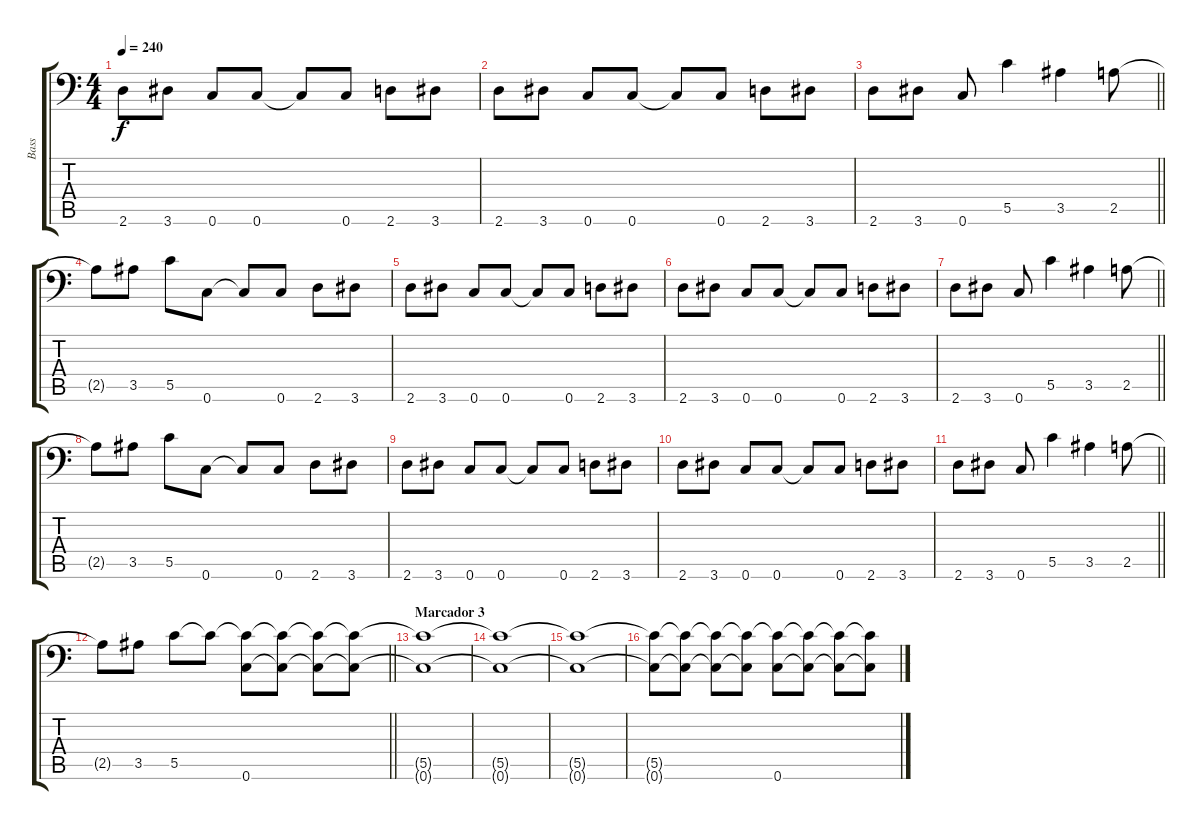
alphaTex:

\track ("Bass" "Bass") {instrument electricbassfinger}
\staff {score tabs}
\tuning (D4 A3 F3 C3 G2 C2) {hide}
\ts (4 4)
\tempo 240
\clef f4
\ks c
2.6.8{dy f} 3.6.8 0.6.8 0.6.8 0.6{t}.8 0.6.8 2.6.8 3.6.8 |
2.6.8 3.6.8 0.6.8 0.6.8 0.6{t}.8 0.6.8 2.6.8 3.6.8 |
\barLineRight lightlight
2.6.8 3.6.8 0.6.8 5.5.4 3.5.4 2.5.8 |
2.5{t}.8 3.5.8 5.5.8 0.6.8 0.6{t}.8 0.6.8 2.6.8 3.6.8 |
2.6.8 3.6.8 0.6.8 0.6.8 0.6{t}.8 0.6.8 2.6.8 3.6.8 |
2.6.8 3.6.8 0.6.8 0.6.8 0.6{t}.8 0.6.8 2.6.8 3.6.8 |
\barLineRight lightlight
2.6.8 3.6.8 0.6.8 5.5.4 3.5.4 2.5.8 |
2.5{t}.8 3.5.8 5.5.8 0.6.8 0.6{t}.8 0.6.8 2.6.8 3.6.8 |
2.6.8 3.6.8 0.6.8 0.6.8 0.6{t}.8 0.6.8 2.6.8 3.6.8 |
2.6.8 3.6.8 0.6.8 0.6.8 0.6{t}.8 0.6.8 2.6.8 3.6.8 |
\barLineRight lightlight
2.6.8 3.6.8 0.6.8 5.5.4 3.5.4 2.5.8 |
\barLineRight lightlight
2.5{t}.8 3.5.8 5.5.8 5.5{t}.8 (5.5{t} 0.6).8 (5.5{t} 0.6{t}).8 (5.5{t} 0.6{t}).8 (5.5{t} 0.6{t}).8 |
\section ("" "Marcador 3")
(5.5{t} 0.6{t}).1 |
(5.5{t} 0.6{t}).1 |
(5.5{t} 0.6{t}).1 |
(5.5{t} 0.6{t}).8 (5.5{t} 0.6{t}).8 (5.5{t} 0.6{t}).8 (5.5{t} 0.6{t}).8 (5.5{t} 0.6).8 (5.5{t} 0.6{t}).8 (5.5{t} 0.6{t}).8 (5.5{t} 0.6{t}).8
